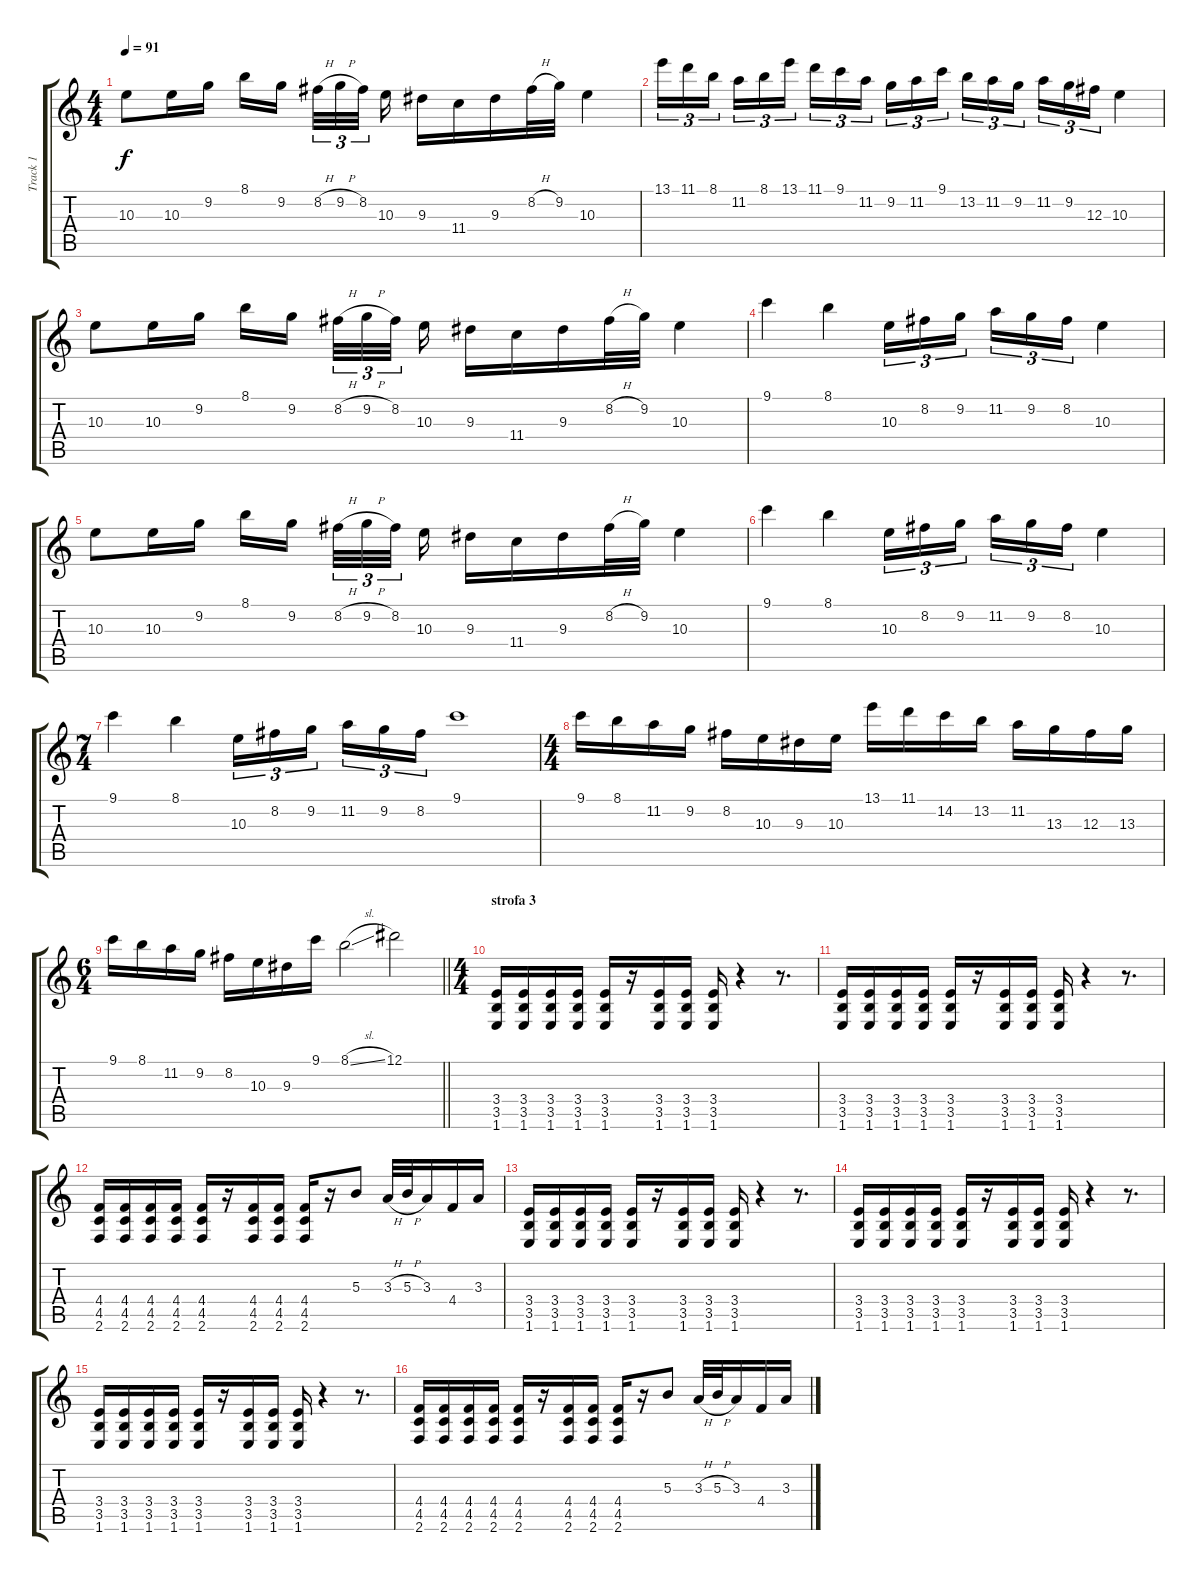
\track ("Track 1" "Track 1") {instrument distortionguitar}
\staff {score tabs}
\tuning (Eb4 Bb3 Gb3 Db3 Ab2 Eb2) {hide}
\ts (4 4)
\tempo 91
\clef g2
\ks c
10.3.8{dy f} 10.3.16 9.2.16 8.1.16 9.2.16{beam splitsecondary} 8.2{h}.32{tu (3 2)} 9.2{h}.32{tu (3 2)} 8.2.32{tu (3 2) beam splitsecondary} 10.3.16 9.3.16 11.4.16 9.3.16 8.2{h}.32 9.2.32 10.3.4 |
13.1.16{tu (3 2)} 11.1.16{tu (3 2)} 8.1.16{tu (3 2) beam splitsecondary} 11.2.16{tu (3 2)} 8.1.16{tu (3 2)} 13.1.16{tu (3 2)} 11.1.16{tu (3 2)} 9.1.16{tu (3 2)} 11.2.16{tu (3 2) beam splitsecondary} 9.2.16{tu (3 2)} 11.2.16{tu (3 2)} 9.1.16{tu (3 2)} 13.2.16{tu (3 2)} 11.2.16{tu (3 2)} 9.2.16{tu (3 2) beam splitsecondary} 11.2.16{tu (3 2)} 9.2.16{tu (3 2)} 12.3.16{tu (3 2)} 10.3.4 |
10.3.8 10.3.16 9.2.16 8.1.16 9.2.16{beam splitsecondary} 8.2{h}.32{tu (3 2)} 9.2{h}.32{tu (3 2)} 8.2.32{tu (3 2) beam splitsecondary} 10.3.16 9.3.16 11.4.16 9.3.16 8.2{h}.32 9.2.32 10.3.4 |
9.1.4 8.1.4 10.3.16{tu (3 2)} 8.2.16{tu (3 2)} 9.2.16{tu (3 2) beam splitsecondary} 11.2.16{tu (3 2)} 9.2.16{tu (3 2)} 8.2.16{tu (3 2)} 10.3.4 |
10.3.8 10.3.16 9.2.16 8.1.16 9.2.16{beam splitsecondary} 8.2{h}.32{tu (3 2)} 9.2{h}.32{tu (3 2)} 8.2.32{tu (3 2) beam splitsecondary} 10.3.16 9.3.16 11.4.16 9.3.16 8.2{h}.32 9.2.32 10.3.4 |
9.1.4 8.1.4 10.3.16{tu (3 2)} 8.2.16{tu (3 2)} 9.2.16{tu (3 2) beam splitsecondary} 11.2.16{tu (3 2)} 9.2.16{tu (3 2)} 8.2.16{tu (3 2)} 10.3.4 |
\ts (7 4)
9.1.4 8.1.4 10.3.16{tu (3 2)} 8.2.16{tu (3 2)} 9.2.16{tu (3 2) beam splitsecondary} 11.2.16{tu (3 2)} 9.2.16{tu (3 2)} 8.2.16{tu (3 2)} 9.1.1 |
\ts (4 4)
9.1.16 8.1.16 11.2.16 9.2.16 8.2.16 10.3.16 9.3.16 10.3.16 13.1.16 11.1.16 14.2.16 13.2.16 11.2.16 13.3.16 12.3.16 13.3.16 |
\ts (6 4)
\barLineRight lightlight
9.1.16 8.1.16 11.2.16 9.2.16 8.2.16 10.3.16 9.3.16 9.1.16 8.1{sl}.2 12.1.2 |
\ts (4 4)
\section ("" "strofa 3")
(3.4 3.5 1.6).16 (3.4 3.5 1.6).16 (3.4 3.5 1.6).16 (3.4 3.5 1.6).16 (3.4 3.5 1.6).16 r.16 (3.4 3.5 1.6).16 (3.4 3.5 1.6).16 (3.4 3.5 1.6).16 r.4 r.8{d} |
(3.4 3.5 1.6).16 (3.4 3.5 1.6).16 (3.4 3.5 1.6).16 (3.4 3.5 1.6).16 (3.4 3.5 1.6).16 r.16 (3.4 3.5 1.6).16 (3.4 3.5 1.6).16 (3.4 3.5 1.6).16 r.4 r.8{d} |
(4.4 4.5 2.6).16 (4.4 4.5 2.6).16 (4.4 4.5 2.6).16 (4.4 4.5 2.6).16 (4.4 4.5 2.6).16 r.16 (4.4 4.5 2.6).16 (4.4 4.5 2.6).16 (4.4 4.5 2.6).16 r.16 5.3.8 3.3{h}.32 5.3{h}.32 3.3.16 4.4.16 3.3.16 |
(3.4 3.5 1.6).16 (3.4 3.5 1.6).16 (3.4 3.5 1.6).16 (3.4 3.5 1.6).16 (3.4 3.5 1.6).16 r.16 (3.4 3.5 1.6).16 (3.4 3.5 1.6).16 (3.4 3.5 1.6).16 r.4 r.8{d} |
(3.4 3.5 1.6).16 (3.4 3.5 1.6).16 (3.4 3.5 1.6).16 (3.4 3.5 1.6).16 (3.4 3.5 1.6).16 r.16 (3.4 3.5 1.6).16 (3.4 3.5 1.6).16 (3.4 3.5 1.6).16 r.4 r.8{d} |
(3.4 3.5 1.6).16 (3.4 3.5 1.6).16 (3.4 3.5 1.6).16 (3.4 3.5 1.6).16 (3.4 3.5 1.6).16 r.16 (3.4 3.5 1.6).16 (3.4 3.5 1.6).16 (3.4 3.5 1.6).16 r.4 r.8{d} |
(4.4 4.5 2.6).16 (4.4 4.5 2.6).16 (4.4 4.5 2.6).16 (4.4 4.5 2.6).16 (4.4 4.5 2.6).16 r.16 (4.4 4.5 2.6).16 (4.4 4.5 2.6).16 (4.4 4.5 2.6).16 r.16 5.3.8 3.3{h}.32 5.3{h}.32 3.3.16 4.4.16 3.3.16
